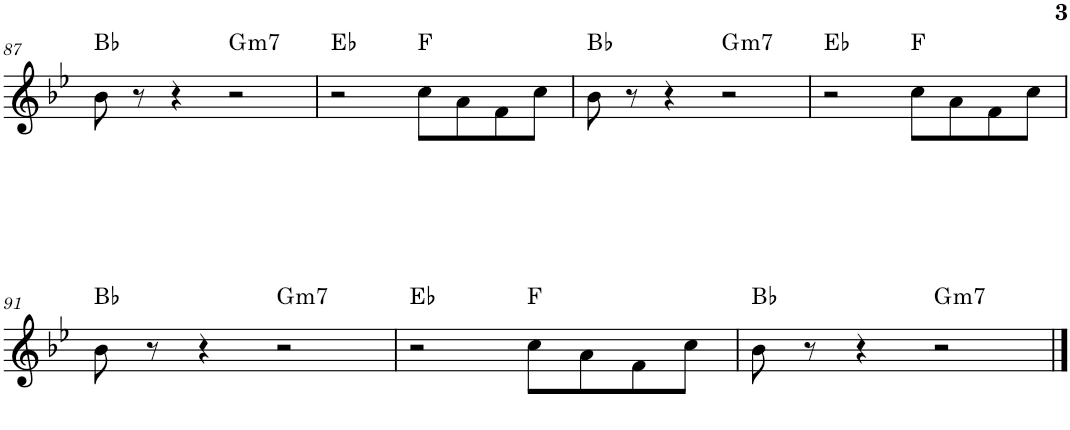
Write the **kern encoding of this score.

**kern	**harte
*part1	*part1
*staff1	*
*I"Piano	*
*I'Pno.	*
!!LO:PB:g=z
*clefG2	*
*k[b-e-]	*
*M4/4	*
=87	=87
8b-\	Bb:maj
8r	.
4r	.
!	!LO:H:kt=m7
2r	G:min7
=88	=88
2r	Eb:maj
8cc\L	F:maj
8a\	.
8f\	.
8cc\J	.
=89	=89
8b-\	Bb:maj
8r	.
4r	.
!	!LO:H:kt=m7
2r	G:min7
=90	=90
2r	Eb:maj
8cc\L	F:maj
8a\	.
8f\	.
8cc\J	.
!!LO:LB:g=z
=91	=91
8b-\	Bb:maj
8r	.
4r	.
!	!LO:H:kt=m7
2r	G:min7
=92	=92
2r	Eb:maj
8cc\L	F:maj
8a\	.
8f\	.
8cc\J	.
=93	=93
8b-\	Bb:maj
8r	.
4r	.
!	!LO:H:kt=m7
2r	G:min7
==	==
*-	*-
